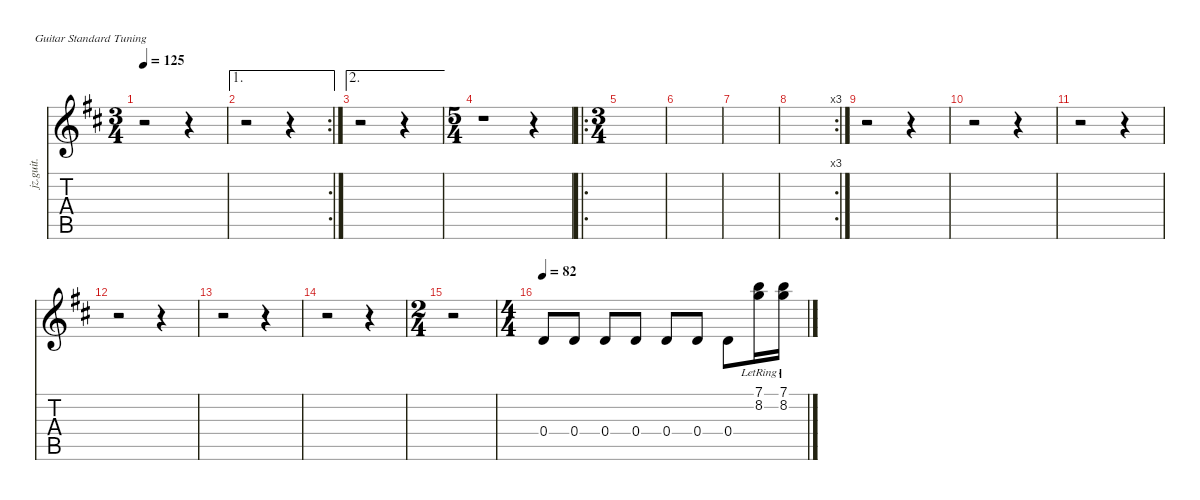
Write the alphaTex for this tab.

\defaultSystemsLayout 4
\hideDynamics
\bracketExtendMode nobrackets
\track ("Guitar electric" "jz.guit.") {instrument electricguitarjazz}
\staff {score tabs}
\tuning (E4 B3 G3 D3 A2 E2)
\ts (3 4)
\tempo 125
\clef g2
\ks d
r.2{dy f} r.4 |
\ae 1
\rc 2
r.2 r.4 |
\ae 2
r.2 r.4 |
\ts (5 4)
\beaming (8 6 4)
r.1 r.4 |
\ro
\ts (3 4)
\beaming (8 2 2 2)
|
|
|
\rc 3
|
r.2 r.4 |
r.2 r.4 |
r.2 r.4 |
r.2 r.4 |
r.2 r.4 |
r.2 r.4 |
\ts (2 4)
\beaming (8 2 2)
r.2 |
\ts (4 4)
\beaming (8 2 2 2 2)
\tempo 82
0.4{acc forcenatural}.8 0.4{acc forcenatural}.8 0.4{acc forcenatural}.8 0.4{acc forcenatural}.8 0.4{acc forcenatural}.8 0.4{acc forcenatural}.8 0.4{acc forcenatural}.8 (7.1{lr acc forcenatural} 8.2{lr acc forcenatural}).16{dy mf} (7.1{lr acc forcenatural} 8.2{lr acc forcenatural}).16
